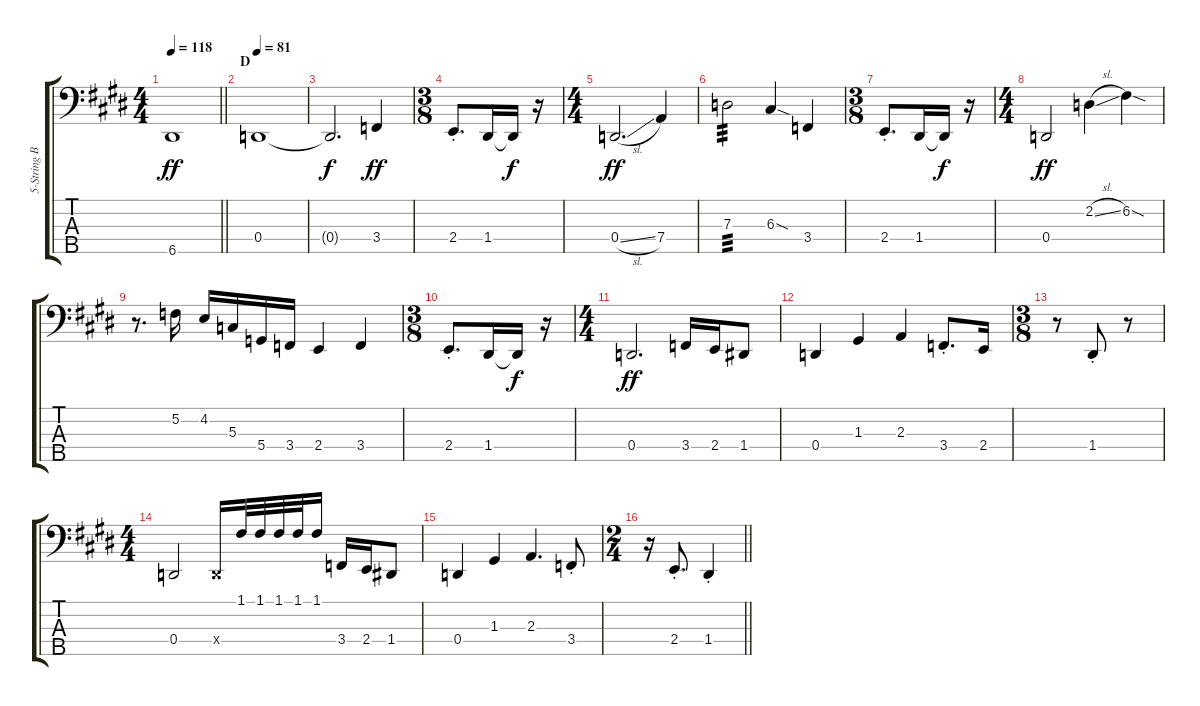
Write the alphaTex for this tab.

\track ("5-String Bass" "5-String B") {instrument slapbass1}
\staff {score tabs}
\tuning (F2 C2 G1 D1 A0) {hide}
\ts (4 4)
\tempo 118
\clef f4
\barLineRight lightlight
\ks e
6.5.1{dy ff} |
\section ("" "D")
\tempo 81
0.4.1 |
0.4{t}.2{d dy f} 3.4.4{dy ff} |
\ts (3 8)
2.4{st}.8{d} 1.4.16 1.4{t}.16{dy f} r.16 |
\ts (4 4)
0.4{sl}.2{d dy ff} 7.4.4 |
7.3.2{tp 3} 6.3{sod}.4 3.4.4 |
\ts (3 8)
2.4{st}.8{d} 1.4.16 1.4{t}.16{dy f} r.16 |
\ts (4 4)
0.4.2{dy ff} 2.2{sl}.4 6.2{sod}.4 |
r.8{d} 5.2.16 4.2.16 5.3.16 5.4.16 3.4.16 2.4.4 3.4.4 |
\ts (3 8)
2.4{st}.8{d} 1.4.16 1.4{t}.16{dy f} r.16 |
\ts (4 4)
0.4.2{d dy ff} 3.4.16 2.4.16 1.4.8 |
0.4.4 1.3.4 2.3.4 3.4{st}.8{d} 2.4.16 |
\ts (3 8)
r.8 1.4{st}.8 r.8 |
\ts (4 4)
0.4.2 0.4{x}.16 1.1.32 1.1.32 1.1.32 1.1.32 1.1.16 3.4.16 2.4.16 1.4.8 |
0.4.4 1.3.4 2.3.4{d} 3.4{st}.8 |
\ts (2 4)
\barLineRight lightlight
r.16 2.4{st}.8{d} 1.4{st}.4
